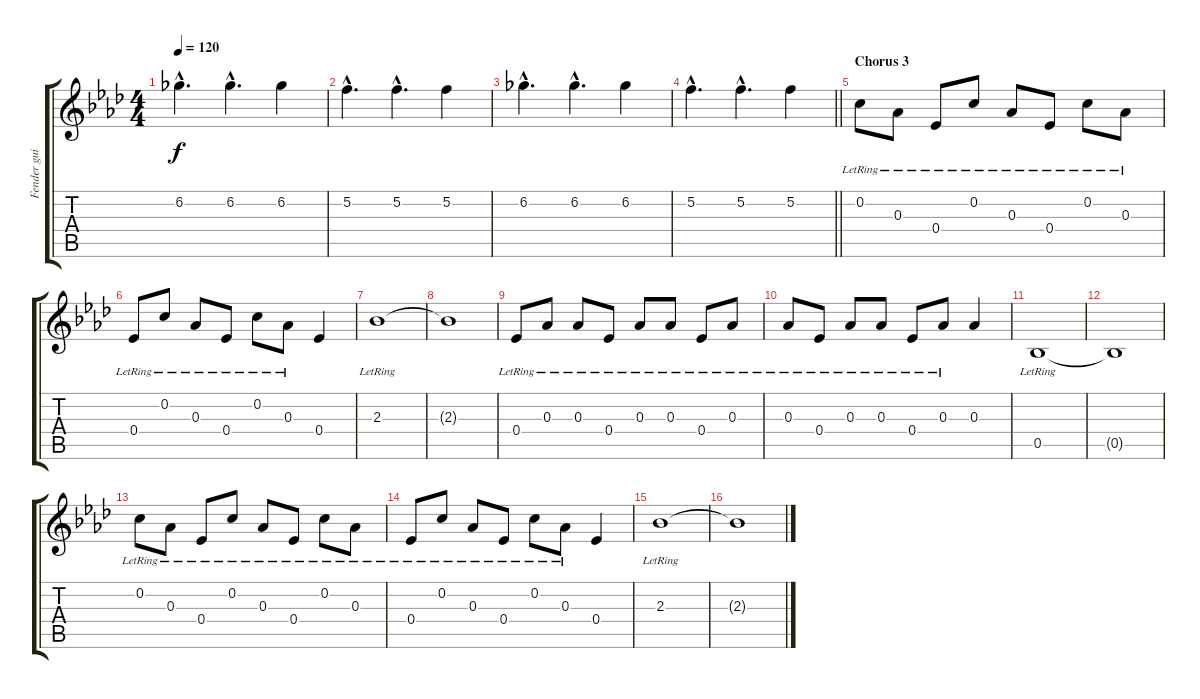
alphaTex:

\track ("Fender guitar" "Fender gui") {instrument electricguitarclean}
\staff {score tabs}
\tuning (C4 C4 Ab3 Eb3 Bb2 F2) {hide}
\ts (4 4)
\tempo 120
\clef g2
\ks fminor
6.2{hac}.4{d dy f} 6.2{hac}.4{d} 6.2.4 |
5.2{hac}.4{d} 5.2{hac}.4{d} 5.2.4 |
6.2{hac}.4{d} 6.2{hac}.4{d} 6.2.4 |
\barLineRight lightlight
5.2{hac}.4{d} 5.2{hac}.4{d} 5.2.4 |
\section ("" "Chorus 3")
0.2{lr}.8{volume 16} 0.3{lr}.8 0.4{lr}.8 0.2{lr}.8 0.3{lr}.8 0.4{lr}.8 0.2{lr}.8 0.3{lr}.8 |
0.4{lr}.8 0.2{lr}.8 0.3{lr}.8 0.4{lr}.8 0.2{lr}.8 0.3{lr}.8 0.4.4 |
2.3{lr}.1 |
2.3{t}.1 |
0.4{lr}.8 0.3{lr}.8 0.3{lr}.8 0.4{lr}.8 0.3{lr}.8 0.3{lr}.8 0.4{lr}.8 0.3{lr}.8 |
0.3{lr}.8 0.4{lr}.8 0.3{lr}.8 0.3{lr}.8 0.4{lr}.8 0.3{lr}.8 0.3.4 |
0.5{lr}.1 |
0.5{t}.1 |
0.2{lr}.8 0.3{lr}.8 0.4{lr}.8 0.2{lr}.8 0.3{lr}.8 0.4{lr}.8 0.2{lr}.8 0.3{lr}.8 |
0.4{lr}.8 0.2{lr}.8 0.3{lr}.8 0.4{lr}.8 0.2{lr}.8 0.3{lr}.8 0.4.4 |
2.3{lr}.1 |
2.3{t}.1
